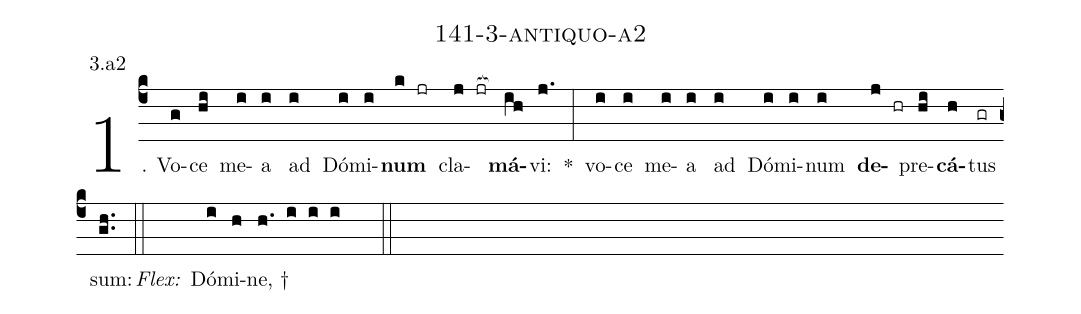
name: 141-3-antiquo-a2;
annotation: 3.a2;
%%
(c4)1. Vo(g)ce(hi) me(i)a(i) ad(i) Dó(i)mi(i)<b>num</b>(k jr) cla(j jr[ocb:1{])<b>má</b>(ih[ocb:0}])vi:(j.) *(:) vo(i)ce(i) me(i)a(i) ad(i) Dó(i)mi(i)num(i) <b>de</b>(j hr)pre(hi)<b>cá</b>(h)tus(gr) sum:(gh..) (::)
<i>Flex:</i>()  Dó(i)mi(h)ne, †(h. i i i  ::)
